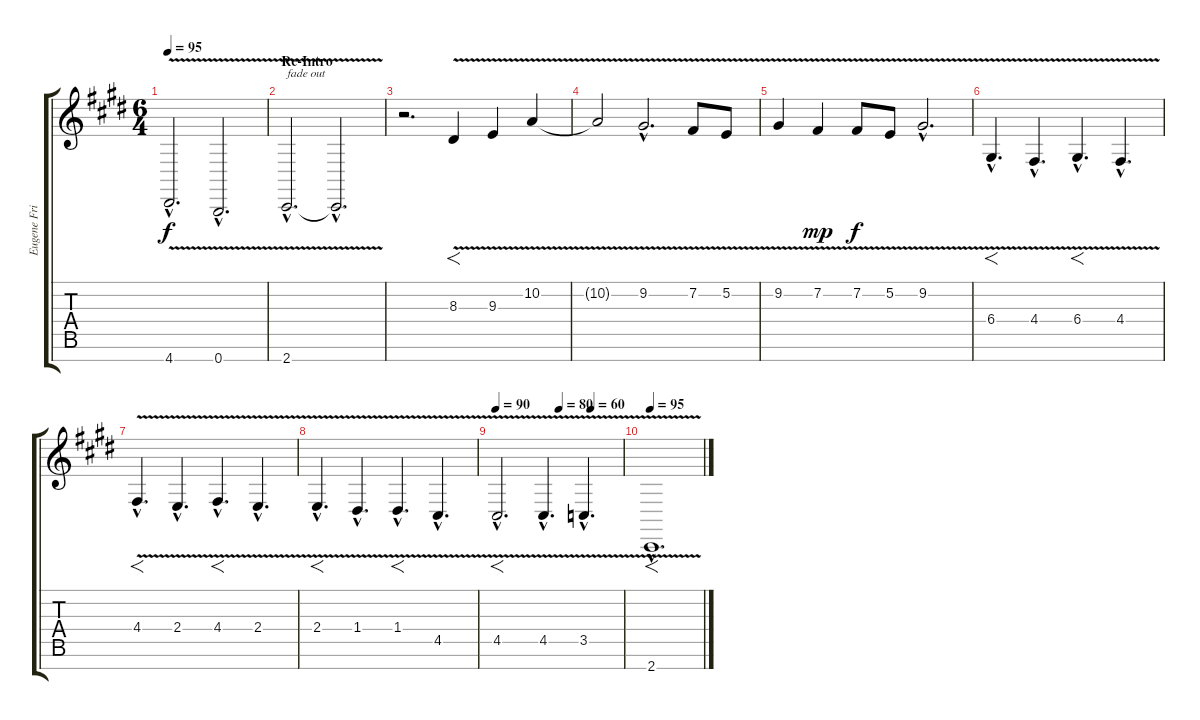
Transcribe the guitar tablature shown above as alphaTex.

\track ("Eugene Friesen" "Eugene Fri") {instrument cello}
\staff {score tabs}
\tuning (E4 B3 G3 D3 A2 E2 B1) {hide}
\ts (6 4)
\tempo 95
\clef g2
\ks c#minor
4.7{v hac}.2{d dy f} 0.7{v hac}.2{d} |
\section ("" "Re-Intro")
2.7{v hac}.2{d txt "fade out"} 2.7{hac t}.2{d volume 0} |
r.2{d volume 14} 8.3{v}.4{f} 9.3{v}.4 10.2{v}.4 |
10.2{t}.2 9.2{v hac}.2{d} 7.2{v}.8 5.2{v}.8 |
9.2{v}.4 7.2{v}.4{dy mp} 7.2{v}.8{dy f} 5.2{v}.8 9.2{v hac}.2{d volume 10} |
6.4{v hac}.4{f d volume 14} 4.4{v hac}.4{d} 6.4{v hac}.4{f d} 4.4{v hac}.4{d} |
4.4{v hac}.4{f d} 2.4{v hac}.4{d} 4.4{v hac}.4{f d} 2.4{v hac}.4{d} |
2.4{v hac}.4{f d} 1.4{v hac}.4{d} 1.4{v hac}.4{f d} 4.5{v hac}.4{d} |
\tempo 90
\tempo (80 0.5)
\tempo (60 0.75)
4.5{v hac}.2{f d} 4.5{v hac}.4{d} 3.5{v hac}.4{d} |
\tempo 95
2.7{v hac}.1{f d}
